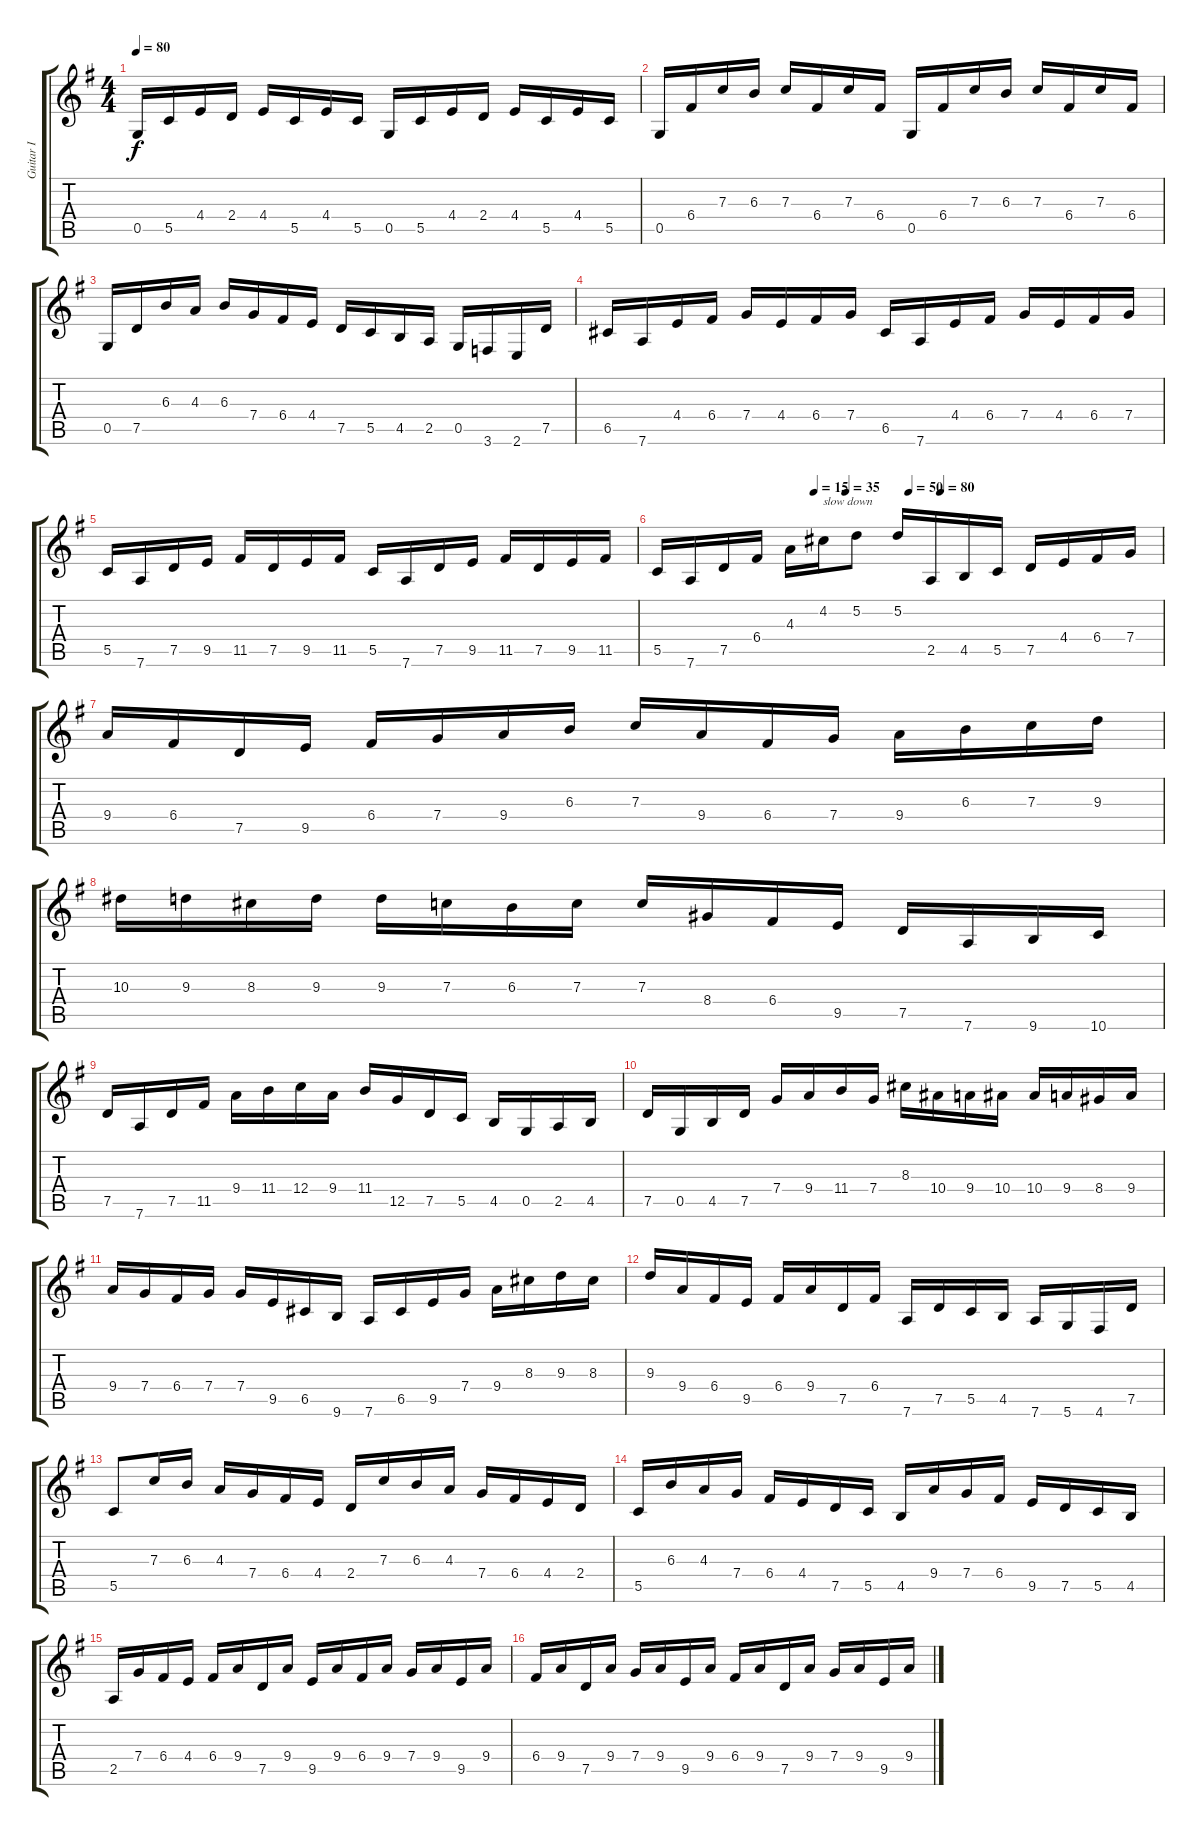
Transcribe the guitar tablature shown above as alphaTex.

\track ("Guitar I" "Guitar I") {instrument acousticguitarnylon}
\staff {score tabs}
\tuning (D4 A3 F3 C3 G2 D2) {hide}
\ts (4 4)
\tempo 80
\clef g2
\ks g
0.5.16{dy f} 5.5.16 4.4.16 2.4.16 4.4.16 5.5.16 4.4.16 5.5.16 0.5.16 5.5.16 4.4.16 2.4.16 4.4.16 5.5.16 4.4.16 5.5.16 |
0.5.16 6.4.16 7.3.16 6.3.16 7.3.16 6.4.16 7.3.16 6.4.16 0.5.16 6.4.16 7.3.16 6.3.16 7.3.16 6.4.16 7.3.16 6.4.16 |
0.5.16 7.5.16 6.3.16 4.3.16 6.3.16 7.4.16 6.4.16 4.4.16 7.5.16 5.5.16 4.5.16 2.5.16 0.5.16 3.6.16 2.6.16 7.5.16 |
6.5.16 7.6.16 4.4.16 6.4.16 7.4.16 4.4.16 6.4.16 7.4.16 6.5.16 7.6.16 4.4.16 6.4.16 7.4.16 4.4.16 6.4.16 7.4.16 |
5.5.16 7.6.16 7.5.16 9.5.16 11.5.16 7.5.16 9.5.16 11.5.16 5.5.16 7.6.16 7.5.16 9.5.16 11.5.16 7.5.16 9.5.16 11.5.16 |
\tempo (15 0.3125)
\tempo (35 0.375)
\tempo (50 0.5)
\tempo (80 0.5625)
5.5.16 7.6.16 7.5.16 6.4.16 4.3.16 4.2.16{txt "slow down"} 5.2.8 5.2.16 2.5.16 4.5.16 5.5.16 7.5.16 4.4.16 6.4.16 7.4.16 |
9.4.16 6.4.16 7.5.16 9.5.16 6.4.16 7.4.16 9.4.16 6.3.16 7.3.16 9.4.16 6.4.16 7.4.16 9.4.16 6.3.16 7.3.16 9.3.16 |
10.3.16 9.3.16 8.3.16 9.3.16 9.3.16 7.3.16 6.3.16 7.3.16 7.3.16 8.4.16 6.4.16 9.5.16 7.5.16 7.6.16 9.6.16 10.6.16 |
7.5.16 7.6.16 7.5.16 11.5.16 9.4.16 11.4.16 12.4.16 9.4.16 11.4.16 12.5.16 7.5.16 5.5.16 4.5.16 0.5.16 2.5.16 4.5.16 |
7.5.16 0.5.16 4.5.16 7.5.16 7.4.16 9.4.16 11.4.16 7.4.16 8.3.16 10.4.16 9.4.16 10.4.16 10.4.16 9.4.16 8.4.16 9.4.16 |
9.4.16 7.4.16 6.4.16 7.4.16 7.4.16 9.5.16 6.5.16 9.6.16 7.6.16 6.5.16 9.5.16 7.4.16 9.4.16 8.3.16 9.3.16 8.3.16 |
9.3.16 9.4.16 6.4.16 9.5.16 6.4.16 9.4.16 7.5.16 6.4.16 7.6.16 7.5.16 5.5.16 4.5.16 7.6.16 5.6.16 4.6.16 7.5.16 |
5.5.8 7.3.16 6.3.16 4.3.16 7.4.16 6.4.16 4.4.16 2.4.16 7.3.16 6.3.16 4.3.16 7.4.16 6.4.16 4.4.16 2.4.16 |
5.5.16 6.3.16 4.3.16 7.4.16 6.4.16 4.4.16 7.5.16 5.5.16 4.5.16 9.4.16 7.4.16 6.4.16 9.5.16 7.5.16 5.5.16 4.5.16 |
2.5.16 7.4.16 6.4.16 4.4.16 6.4.16 9.4.16 7.5.16 9.4.16 9.5.16 9.4.16 6.4.16 9.4.16 7.4.16 9.4.16 9.5.16 9.4.16 |
6.4.16 9.4.16 7.5.16 9.4.16 7.4.16 9.4.16 9.5.16 9.4.16 6.4.16 9.4.16 7.5.16 9.4.16 7.4.16 9.4.16 9.5.16 9.4.16
